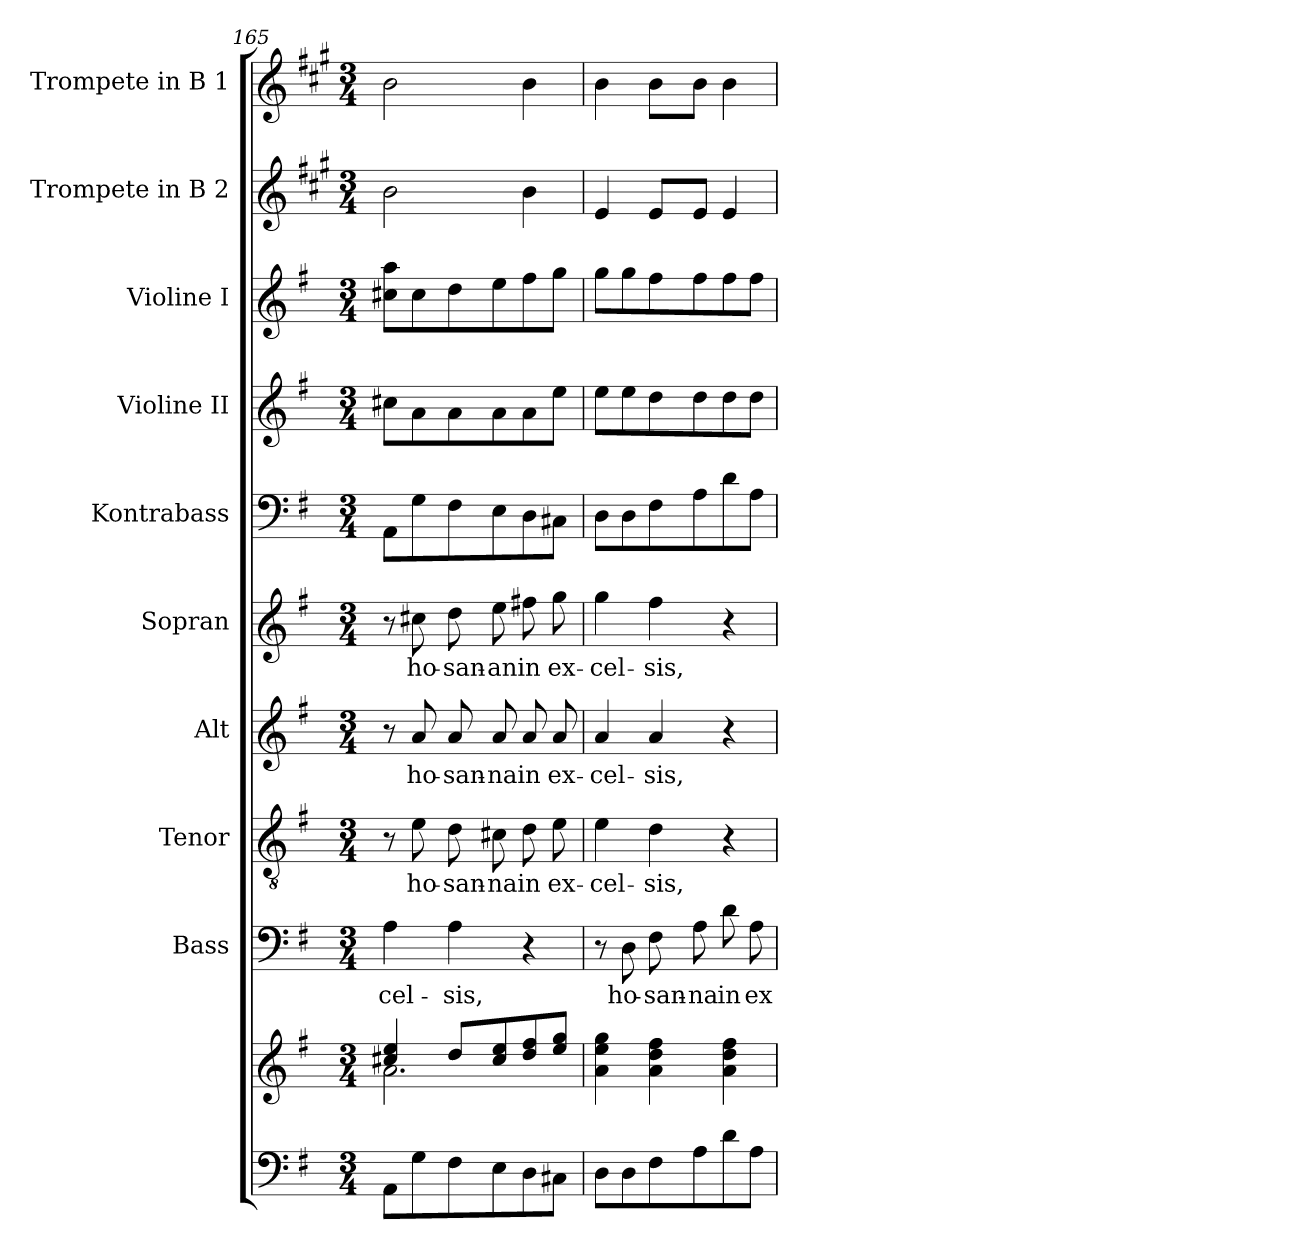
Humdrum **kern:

**kern	**kern	**kern	**text	**kern	**text	**kern	**text	**kern	**text	**kern	**kern	**kern	**kern	**kern
*part10	*part10	*part9	*part9	*part8	*part8	*part7	*part7	*part6	*part6	*part5	*part4	*part3	*part2	*part1
*staff11	*staff10	*staff9	*staff9	*staff8	*staff8	*staff7	*staff7	*staff6	*staff6	*staff5	*staff4	*staff3	*staff2	*staff1
*	*	*I"Bass	*	*I"Tenor	*	*I"Alt	*	*I"Sopran	*	*I"Kontrabass	*I"Violine II	*I"Violine I	*I"Trompete in B 2	*I"Trompete in B 1
*	*	*I'B.	*	*I'T.	*	*I'A.	*	*I'S.	*	*I'Kb.	*I'Vl. II	*I'Vl. I	*I'Tr. 2	*I'Tr. 1
*clefF4	*clefG2	*clefF4	*	*clefGv2	*	*clefG2	*	*clefG2	*	*clefF4	*clefG2	*clefG2	*clefG2	*clefG2
*	*	*	*	*	*	*	*	*	*	*ITrd7c12	*	*	*ITrd1c2	*ITrd1c2
*k[f#]	*k[f#]	*k[f#]	*	*k[f#]	*	*k[f#]	*	*k[f#]	*	*k[f#]	*k[f#]	*k[f#]	*k[f#]	*k[f#]
*G:	*G:	*G:	*	*G:	*	*G:	*	*G:	*	*G:	*G:	*G:	*G:	*G:
*M3/4	*M3/4	*M3/4	*	*M3/4	*	*M3/4	*	*M3/4	*	*M3/4	*M3/4	*M3/4	*M3/4	*M3/4
=165	=165	=165	=165	=165	=165	=165	=165	=165	=165	=165	=165	=165	=165	=165
*	*^	*	*	*	*	*	*	*	*	*	*	*	*	*
!	!	!	!	!LO:LY:b	!	!	!	!	!	!	!	!	!	!	!
8AA\L	4cc#X/ 4ee/	2.a\	4A\	-cel-	8r	.	8r	.	8r	.	8AAA\L	8cc#X\L	8cc#X\ 8aa\L	2a\	2a\
!	!	!	!	!	!	!LO:LY:b	!	!LO:LY:b	!	!LO:LY:b	!	!	!	!	!
8G\	.	.	.	.	8e\	ho-	8a/	ho-	8cc#X\	ho-	8GG\	8a\	8cc#\	.	.
!	!	!	!	!LO:LY:b	!	!LO:LY:b	!	!LO:LY:b	!	!LO:LY:b	!	!	!	!	!
8F#\	8dd/L	.	4A\	-sis,	8d\	-san-	8a/	-san-	8dd\	-san-	8FF#\	8a\	8dd\	.	.
!	!	!	!	!	!	!LO:LY:b	!	!LO:LY:b	!	!LO:LY:b	!	!	!	!	!
8E\	8cc#/ 8ee/	.	.	.	8c#X\	-na	8a/	-na	8ee\	-an	8EE\	8a\	8ee\	.	.
!	!	!	!	!	!	!LO:LY:b	!	!LO:LY:b	!	!LO:LY:b	!	!	!	!	!
8D\	8dd/ 8ff#/	.	4r	.	8d\	in	8a/	in	8ff#X\	in	8DD\	8a\	8ff#\	4a\	4a\
!	!	!	!	!	!	!LO:LY:b	!	!LO:LY:b	!	!LO:LY:b	!	!	!	!	!
8C#X\J	8ee/ 8gg/J	.	.	.	8e\	ex-	8a/	ex-	8gg\	ex-	8CC#X\J	8ee\J	8gg\J	.	.
*	*v	*v	*	*	*	*	*	*	*	*	*	*	*	*	*
!!LO:PB:g=z
=166	=166	=166	=166	=166	=166	=166	=166	=166	=166	=166	=166	=166	=166	=166
!	!	!	!	!	!LO:LY:b	!	!LO:LY:b	!	!LO:LY:b	!	!	!	!	!
8D\L	4a\ 4ee\ 4gg\	8r	.	4e\	-cel-	4a/	-cel-	4gg\	-cel-	8DD\L	8ee\L	8gg\L	4d/	4a\
!	!	!	!LO:LY:b	!	!	!	!	!	!	!	!	!	!	!
8D\	.	8D\	ho-	.	.	.	.	.	.	8DD\	8ee\	8gg\	.	.
!	!	!	!LO:LY:b	!	!LO:LY:b	!	!LO:LY:b	!	!LO:LY:b	!	!	!	!	!
8F#\	4a\ 4dd\ 4ff#\	8F#\	-san-	4d\	-sis,	4a/	-sis,	4ff#\	-sis,	8FF#\	8dd\	8ff#\	8d/L	8a\L
!	!	!	!LO:LY:b	!	!	!	!	!	!	!	!	!	!	!
8A\	.	8A\	-na	.	.	.	.	.	.	8AA\	8dd\	8ff#\	8d/J	8a\J
!	!	!	!LO:LY:b	!	!	!	!	!	!	!	!	!	!	!
8d\	4a\ 4dd\ 4ff#\	8d\	in	4r	.	4r	.	4r	.	8D\	8dd\	8ff#\	4d/	4a\
!	!	!	!LO:LY:b	!	!	!	!	!	!	!	!	!	!	!
8A\J	.	8A\	ex-	.	.	.	.	.	.	8AA\J	8dd\J	8ff#\J	.	.
=	=	=	=	=	=	=	=	=	=	=	=	=	=	=
*-	*-	*-	*-	*-	*-	*-	*-	*-	*-	*-	*-	*-	*-	*-
